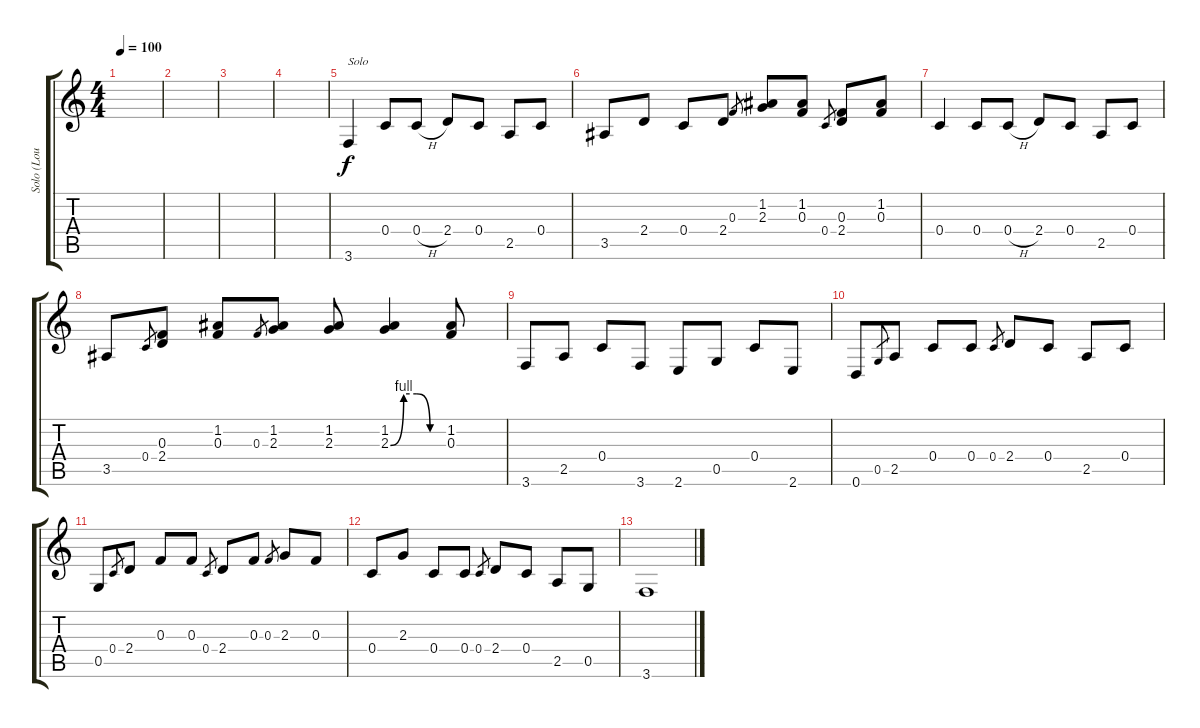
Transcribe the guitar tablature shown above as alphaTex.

\track ("Solo (Lou Reed)" "Solo (Lou ") {instrument distortionguitar}
\staff {score tabs}
\tuning (D4 A3 F3 C3 G2 D2) {hide}
\ts (4 4)
\tempo 100
\clef g2
\ks c
|
|
|
|
3.6.4{txt "Solo"} 0.4.8 0.4{h}.8 2.4.8 0.4.8 2.5.8 0.4.8 |
3.5.8 2.4.8 0.4.8 2.4.8 0.3.8{gr} (1.2 2.3).8 (1.2 0.3).8 0.4.8{gr} (0.3 2.4).8 (1.2 0.3).8 |
0.4.4 0.4.8 0.4{h}.8 2.4.8 0.4.8 2.5.8 0.4.8 |
3.5.8 0.4.8{gr} (0.3 2.4).8 (1.2 0.3).8 0.3.8{gr} (1.2 2.3).8 (1.2 2.3).8 (1.2 2.3{be (custom 0 0 15 4 30 4 45 0 60 0)}).4 (1.2 0.3).8 |
3.6.8 2.5.8 0.4.8 3.6.8 2.6.8 0.5.8 0.4.8 2.6.8 |
0.6.8 0.5.8{gr} 2.5.8 0.4.8 0.4.8 0.4.8{gr} 2.4.8 0.4.8 2.5.8 0.4.8 |
0.5.8 0.4.8{gr} 2.4.8 0.3.8 0.3.8 0.4.8{gr} 2.4.8 0.3.8 0.3.8{gr} 2.3.8 0.3.8 |
0.4.8 2.3.8 0.4.8 0.4.8 0.4.8{gr} 2.4.8 0.4.8 2.5.8 0.5.8 |
3.6.1
